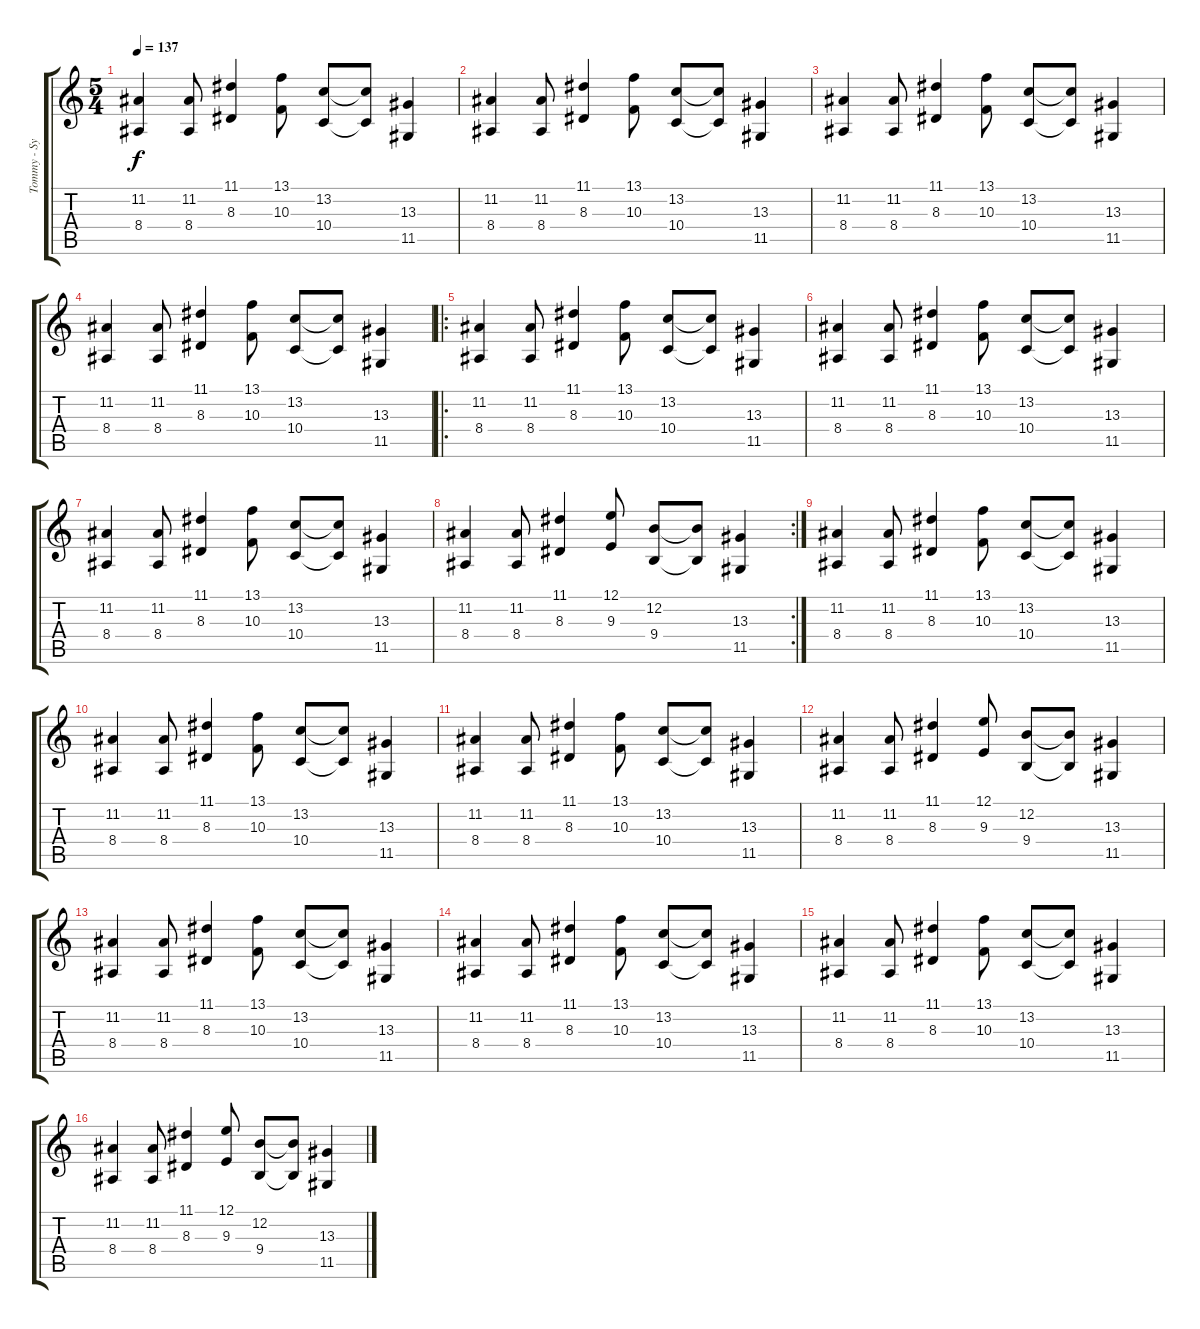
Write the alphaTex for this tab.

\track ("Tommy - Synth" "Tommy - Sy") {instrument musicbox}
\staff {score tabs}
\tuning (E4 B3 G3 D3 A2 E2) {hide}
\ts (5 4)
\tempo 137
\clef g2
\ks c
(11.2 8.4).4{dy f volume 3 instrument musicbox} (11.2 8.4).8{volume 12} (11.1 8.3).4 (13.1 10.3).8 (13.2 10.4).8 (13.2{t} 10.4{t}).8 (13.3 11.5).4 |
(11.2 8.4).4 (11.2 8.4).8 (11.1 8.3).4 (13.1 10.3).8 (13.2 10.4).8 (13.2{t} 10.4{t}).8 (13.3 11.5).4 |
(11.2 8.4).4 (11.2 8.4).8 (11.1 8.3).4 (13.1 10.3).8 (13.2 10.4).8 (13.2{t} 10.4{t}).8 (13.3 11.5).4 |
(11.2 8.4).4 (11.2 8.4).8 (11.1 8.3).4 (13.1 10.3).8 (13.2 10.4).8 (13.2{t} 10.4{t}).8 (13.3 11.5).4 |
\ro
(11.2 8.4).4 (11.2 8.4).8 (11.1 8.3).4 (13.1 10.3).8 (13.2 10.4).8 (13.2{t} 10.4{t}).8 (13.3 11.5).4 |
(11.2 8.4).4 (11.2 8.4).8 (11.1 8.3).4 (13.1 10.3).8 (13.2 10.4).8 (13.2{t} 10.4{t}).8 (13.3 11.5).4 |
(11.2 8.4).4 (11.2 8.4).8 (11.1 8.3).4 (13.1 10.3).8 (13.2 10.4).8 (13.2{t} 10.4{t}).8 (13.3 11.5).4 |
\rc 2
(11.2 8.4).4 (11.2 8.4).8 (11.1 8.3).4 (12.1 9.3).8 (12.2 9.4).8 (12.2{t} 9.4{t}).8 (13.3 11.5).4 |
(11.2 8.4).4 (11.2 8.4).8 (11.1 8.3).4 (13.1 10.3).8 (13.2 10.4).8 (13.2{t} 10.4{t}).8 (13.3 11.5).4 |
(11.2 8.4).4 (11.2 8.4).8 (11.1 8.3).4 (13.1 10.3).8 (13.2 10.4).8 (13.2{t} 10.4{t}).8 (13.3 11.5).4 |
(11.2 8.4).4 (11.2 8.4).8 (11.1 8.3).4 (13.1 10.3).8 (13.2 10.4).8 (13.2{t} 10.4{t}).8 (13.3 11.5).4 |
(11.2 8.4).4 (11.2 8.4).8 (11.1 8.3).4 (12.1 9.3).8 (12.2 9.4).8 (12.2{t} 9.4{t}).8 (13.3 11.5).4 |
(11.2 8.4).4 (11.2 8.4).8 (11.1 8.3).4 (13.1 10.3).8 (13.2 10.4).8 (13.2{t} 10.4{t}).8 (13.3 11.5).4 |
(11.2 8.4).4 (11.2 8.4).8 (11.1 8.3).4 (13.1 10.3).8 (13.2 10.4).8 (13.2{t} 10.4{t}).8 (13.3 11.5).4 |
(11.2 8.4).4 (11.2 8.4).8 (11.1 8.3).4 (13.1 10.3).8 (13.2 10.4).8 (13.2{t} 10.4{t}).8 (13.3 11.5).4 |
(11.2 8.4).4 (11.2 8.4).8 (11.1 8.3).4 (12.1 9.3).8 (12.2 9.4).8 (12.2{t} 9.4{t}).8 (13.3 11.5).4
